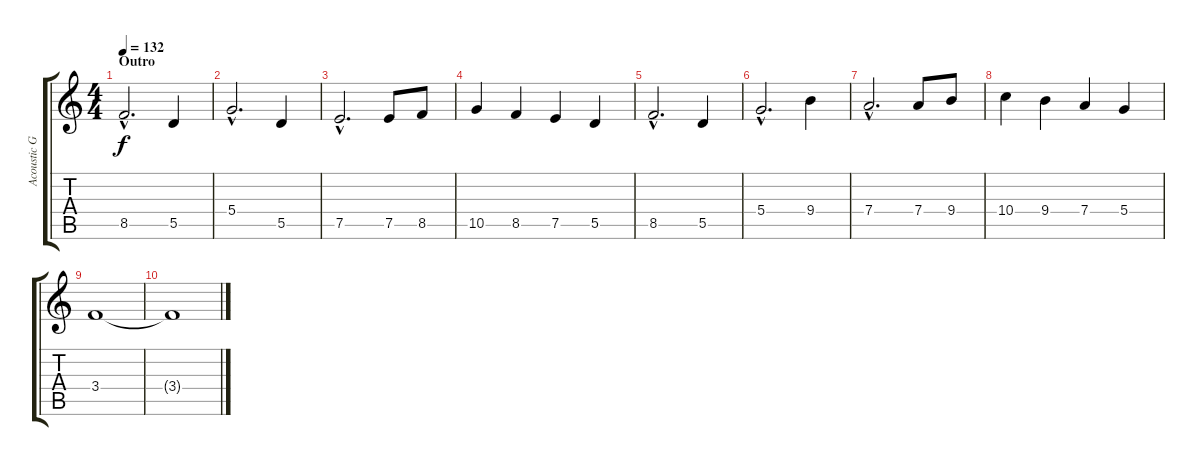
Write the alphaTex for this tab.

\track ("Acoustic Guitar I" "Acoustic G") {instrument acousticguitarsteel}
\staff {score tabs}
\tuning (E4 B3 G3 D3 A2 E2) {hide}
\ts (4 4)
\section ("" "Outro")
\tempo 132
\clef g2
\ks c
8.5{hac}.2{d dy f} 5.5.4 |
5.4{hac}.2{d} 5.5.4 |
7.5{hac}.2{d} 7.5.8 8.5.8 |
10.5.4 8.5.4 7.5.4 5.5.4 |
8.5{hac}.2{d} 5.5.4 |
5.4{hac}.2{d} 9.4.4 |
7.4{hac}.2{d} 7.4.8 9.4.8 |
10.4.4 9.4.4 7.4.4 5.4.4 |
3.4.1 |
3.4{t}.1
